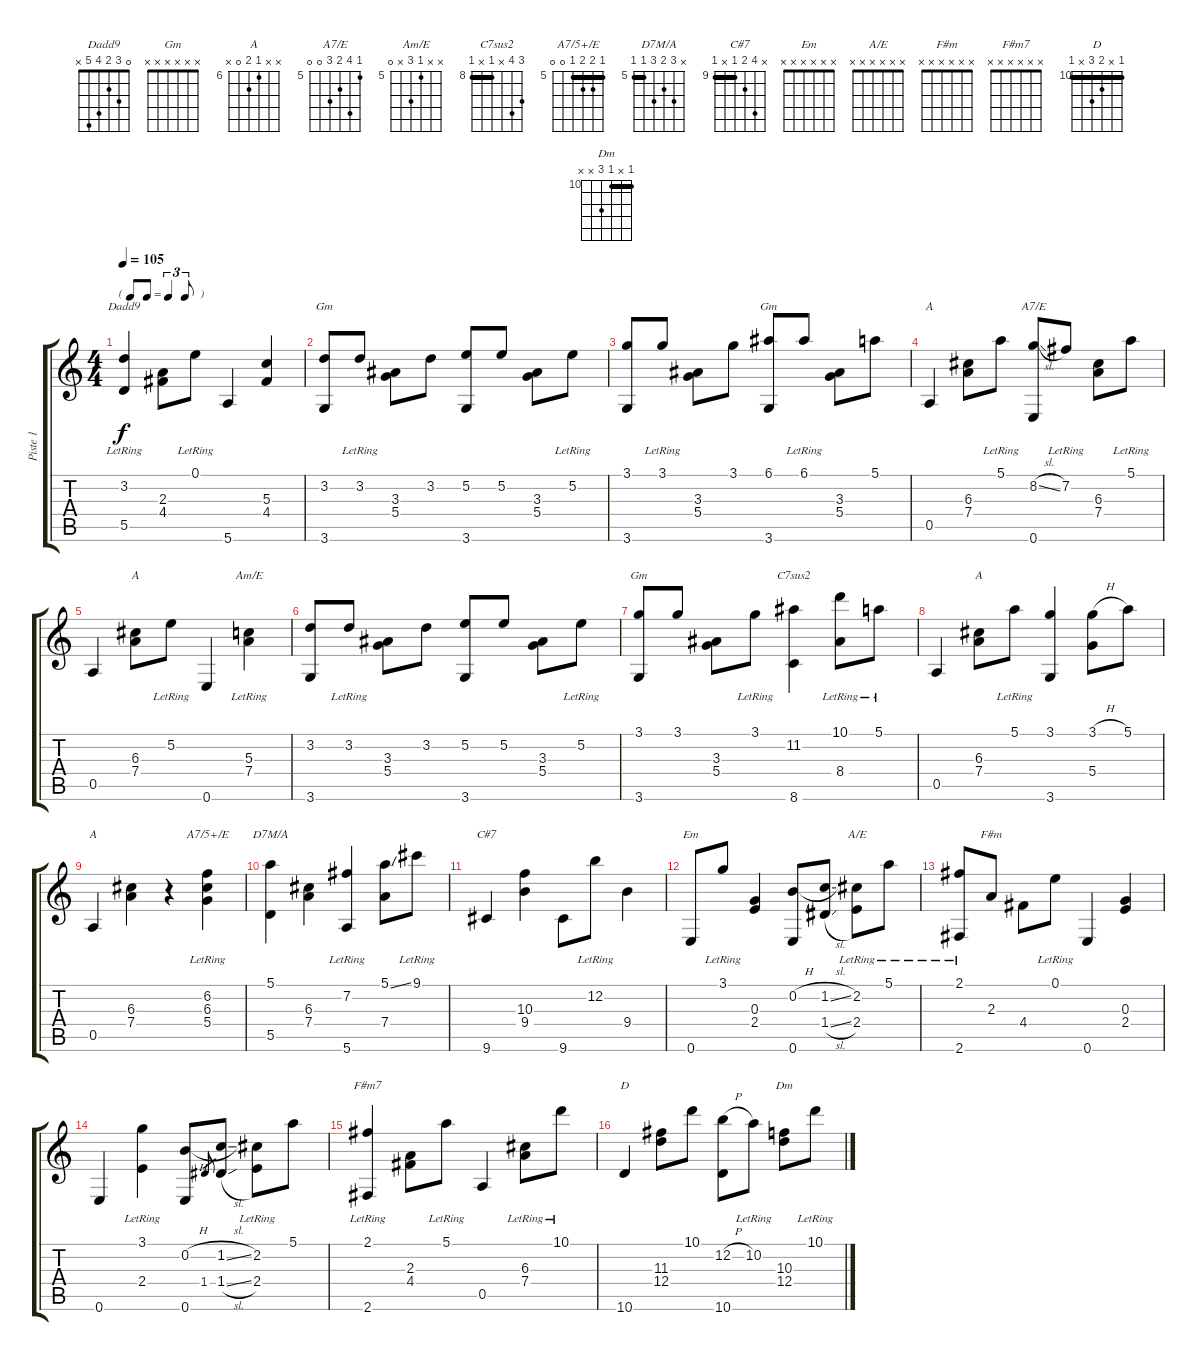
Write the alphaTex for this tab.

\track ("Piste 1" "Piste 1") {instrument acousticguitarnylon}
\staff {score tabs}
\tuning (E4 B3 G3 D3 A2 E2) {hide}
\chord ("Dadd9" 0 3 2 4 5 x)
\chord ("Gm" x 3 3 5 x 3) {barre 3}
\chord ("Gm" 6 x 3 5 x 3) {firstfret 3 barre 3}
\chord ("A" 5 x 6 7 0 x) {firstfret 5}
\chord ("A7/E" 5 8 6 7 0 0) {firstfret 5}
\chord ("A" x 5 6 7 0 x) {firstfret 5}
\chord ("Am/E" x x 5 7 x 0) {firstfret 5}
\chord ("Gm" x x x x x x)
\chord ("C7sus2" 10 11 x 8 x 8) {firstfret 8 barre 8}
\chord ("A" x x x x x x)
\chord ("A" x x 6 7 0 x) {firstfret 6}
\chord ("A7/5+/E" 5 6 6 5 0 0) {firstfret 5 barre 5}
\chord ("D7M/A" x 7 6 7 5 5) {firstfret 5 barre 5}
\chord ("C#7" x 12 10 9 x 9) {firstfret 9 barre 9}
\chord ("Em" x x x x x x)
\chord ("A/E" x x x x x x)
\chord ("F#m" x x x x x x)
\chord ("F#m7" x x x x x x)
\chord ("D" 10 x 11 12 x 10) {firstfret 10 barre 10}
\chord ("Dm" 10 x 10 12 x x) {firstfret 10 barre 10}
\ts (4 4)
\tf triplet8th
\tempo 105
\clef g2
\ks c
(3.2{lr} 5.5).4{ch "Dadd9" dy f} (2.3 4.4).8 0.1{lr}.8 5.6.4 (5.3 4.4).4 |
(3.2 3.6).8{ch "Gm"} 3.2{lr}.8 (3.3 5.4).8 3.2.8 (5.2 3.6).8 5.2.8 (3.3 5.4).8 5.2{lr}.8 |
(3.1 3.6).8 3.1{lr}.8 (3.3 5.4).8 3.1.8 (6.1 3.6).8{ch "Gm"} 6.1{lr}.8 (3.3 5.4).8 5.1.8 |
0.5.4{ch "A"} (6.3 7.4).8 5.1{lr}.8 (8.2{sl} 0.6).8{ch "A7/E"} 7.2{lr}.8 (6.3 7.4).8 5.1{lr}.8 |
0.5.4 (6.3 7.4).8{ch "A"} 5.2{lr}.8 0.6.4 (5.3{lr} 7.4).4{ch "Am/E"} |
(3.2 3.6).8 3.2{lr}.8 (3.3 5.4).8 3.2.8 (5.2 3.6).8 5.2.8 (3.3 5.4).8 5.2{lr}.8 |
(3.1 3.6).8{ch "Gm"} 3.1.8 (3.3 5.4).8 3.1{lr}.8 (11.2 8.6).4{ch "C7sus2"} (10.1{lr} 8.4).8 5.1{lr}.8 |
0.5.4 (6.3 7.4).8{ch "A"} 5.1{lr}.8 (3.1 3.6).4 (3.1{h} 5.4).8 5.1.8 |
0.5.4{ch "A"} (6.3 7.4).4 r.4 (6.2{lr} 6.3{lr} 5.4).4{ch "A7/5+/E"} |
(5.1 5.5).4{ch "D7M/A"} (6.3 7.4).4 (7.2{lr} 5.6).4 (5.1{ss} 7.4).8 9.1{lr}.8 |
9.6.4{ch "C#7"} (10.3 9.4).4 9.6.8 12.2{lr}.8 9.4.4 |
0.6.8{ch "Em"} 3.1{lr}.8 (0.3 2.4).4 (0.2{h} 0.6).8 (1.2{sl} 1.4{sl}).8 (2.2{lr} 2.4).8{ch "A/E"} 5.1{lr}.8 |
(2.1{lr} 2.6).8 2.3.8{ch "F#m"} 4.4.8 0.1{lr}.8 0.6.4 (0.3 2.4).4 |
0.6.4 (3.1{lr} 2.4).4 (0.2{h} 0.6).8 1.4.8{gr} (1.2{sl} 1.4{sl}).8 (2.2{lr} 2.4).8 5.1.8 |
(2.1{lr} 2.6).4{ch "F#m7"} (2.3 4.4).8 5.1{lr}.8 0.5.4 (6.3{lr} 7.4).8 10.1{lr}.8 |
10.6.4{ch "D"} (11.3 12.4).8 10.1.8 (12.2{h} 10.6).8 10.2{lr}.8 (10.3 12.4).8{ch "Dm"} 10.1{lr}.8
